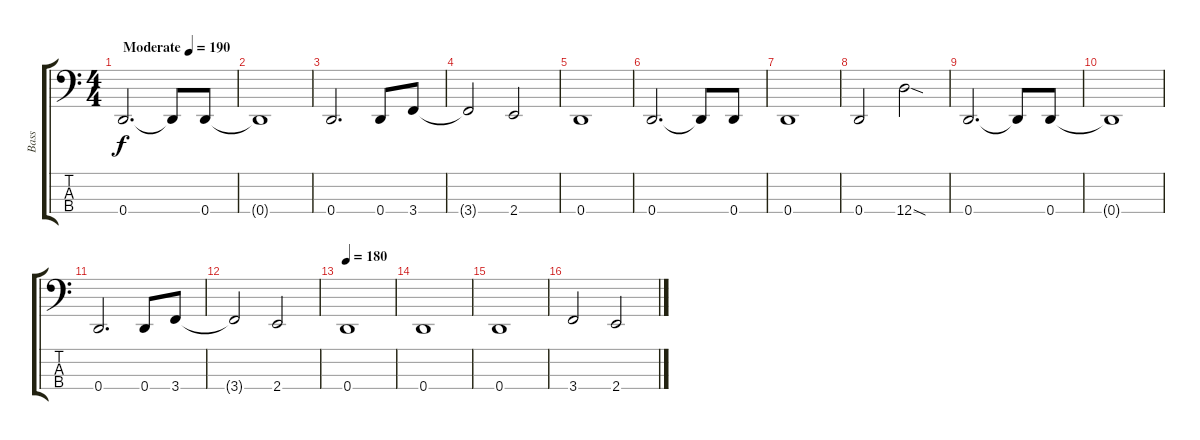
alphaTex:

\track ("Bass" "Bass") {instrument electricbasspick}
\staff {score tabs}
\tuning (G2 D2 A1 D1) {hide}
\ts (4 4)
\tempo (190 "Moderate")
\clef f4
\ks c
0.4.2{d dy f instrument electricbasspick} 0.4{t}.8 0.4.8 |
0.4{t}.1 |
0.4.2{d} 0.4.8 3.4.8 |
3.4{t}.2 2.4.2 |
0.4.1 |
0.4.2{d} 0.4{t}.8 0.4.8 |
0.4.1 |
0.4.2 12.4{sod}.2 |
0.4.2{d} 0.4{t}.8 0.4.8 |
0.4{t}.1 |
0.4.2{d} 0.4.8 3.4.8 |
3.4{t}.2 2.4.2 |
\tempo 180
0.4.1 |
0.4.1 |
0.4.1 |
3.4.2 2.4.2
